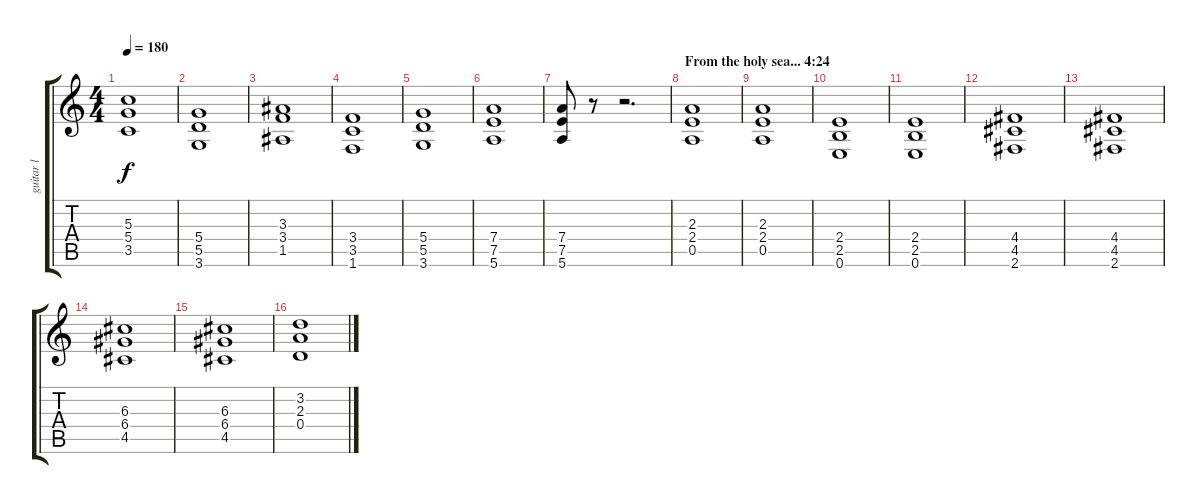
\track ("guitar l" "guitar l") {instrument overdrivenguitar}
\staff {score tabs}
\tuning (E4 B3 G3 D3 A2 E2) {hide}
\ts (4 4)
\tempo 180
\clef g2
\ks c
(5.3 5.4 3.5).1{dy f} |
(5.4 5.5 3.6).1 |
(3.3 3.4 1.5).1 |
(3.4 3.5 1.6).1 |
(5.4 5.5 3.6).1 |
(7.4 7.5 5.6).1 |
(7.4 7.5 5.6).8 r.8 r.2{d} |
\section ("" "From the holy sea... 4:24")
(2.3 2.4 0.5).1 |
(2.3 2.4 0.5).1 |
(2.4 2.5 0.6).1 |
(2.4 2.5 0.6).1 |
(4.4 4.5 2.6).1 |
(4.4 4.5 2.6).1 |
(6.3 6.4 4.5).1 |
(6.3 6.4 4.5).1 |
(3.2 2.3 0.4).1
